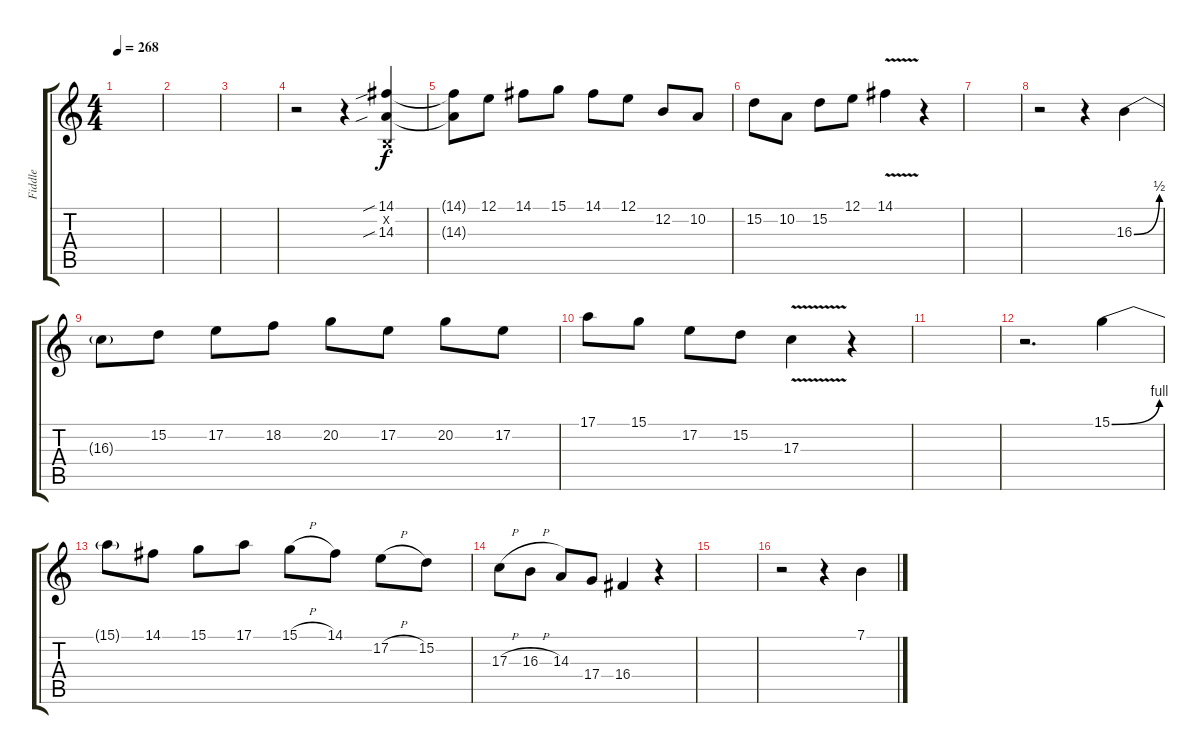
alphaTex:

\track ("Fiddle" "Fiddle") {instrument fiddle}
\staff {score tabs}
\tuning (E4 B3 G3 D3 A2 E2) {hide}
\ts (4 4)
\tempo 268
\clef g2
\ks c
|
|
|
r.2{volume 16} r.4 (14.1{sib} 0.2{x} 14.3{sib}).4 |
(14.1{t} 14.3{t}).8 12.1.8 14.1.8 15.1.8 14.1.8 12.1.8 12.2.8 10.2.8 |
15.2.8 10.2.8 15.2.8 12.1.8 14.1{v}.4 r.4 |
|
r.2 r.4 16.3{be (bend 0 0 60 2)}.4 |
16.3{t}.8 15.2.8 17.2.8 18.2.8 20.2.8 17.2.8 20.2.8 17.2.8 |
17.1.8 15.1.8 17.2.8 15.2.8 17.3{v}.4 r.4 |
|
r.2{d} 15.1{be (bend 0 0 60 4)}.4 |
15.1{t}.8 14.1.8 15.1.8 17.1.8 15.1{h}.8 14.1.8 17.2{h}.8 15.2.8 |
17.3{h}.8 16.3{h}.8 14.3.8 17.4.8 16.4.4 r.4 |
|
r.2 r.4 7.1{sl}.4
